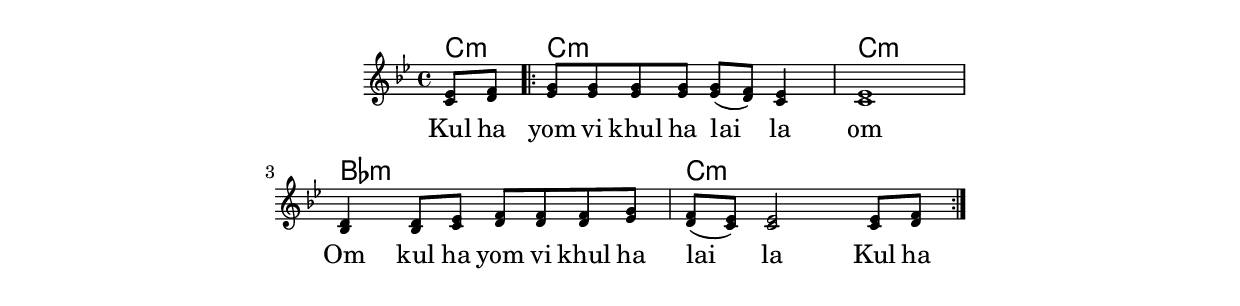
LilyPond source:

\version "2.19.45"
\paper {
	line-width = 4.6\in
}

melody = \relative c' {
  \clef treble
  \key bes \major
  \time 4/4 
  \set Score.voltaSpannerDuration = #(ly:make-moment 4/4)
	\new Voice = "words" {
			\partial 4 <c ees>8 <d f> |
			\repeat volta 2 {
				<ees g> <ees g> <ees g> <ees g> <ees g>( <d f>) <c ees>4| <c ees>1 |
				<bes d>4 <bes d>8 <c ees> <d f> <d f> <d f> <ees g> | <d f>( <c ees>) <c ees>2 <c ees>8 <d f>
			}
		}
}

text =  \lyricmode {
   Kul ha |
   yom vi khul ha lai__ la | om |
   Om kul ha yom vi khul ha | lai__ la Kul ha |
}

twochords = \chordmode { 
	c4:m  |
	c1:m | c:m | bes:m | c:m |
}

\score {
  <<
    \new ChordNames {
      \set chordChang = ##t
      \twochords
    }
    \new Staff \with { \magnifyStaff #5/7 } {
    	\new Voice = "one" { \melody }
  	}
    \new Lyrics \lyricsto "words" \text
  >>
  \layout { 
   % #(layout-set-staff-size 14)
   }
  \midi { }
}